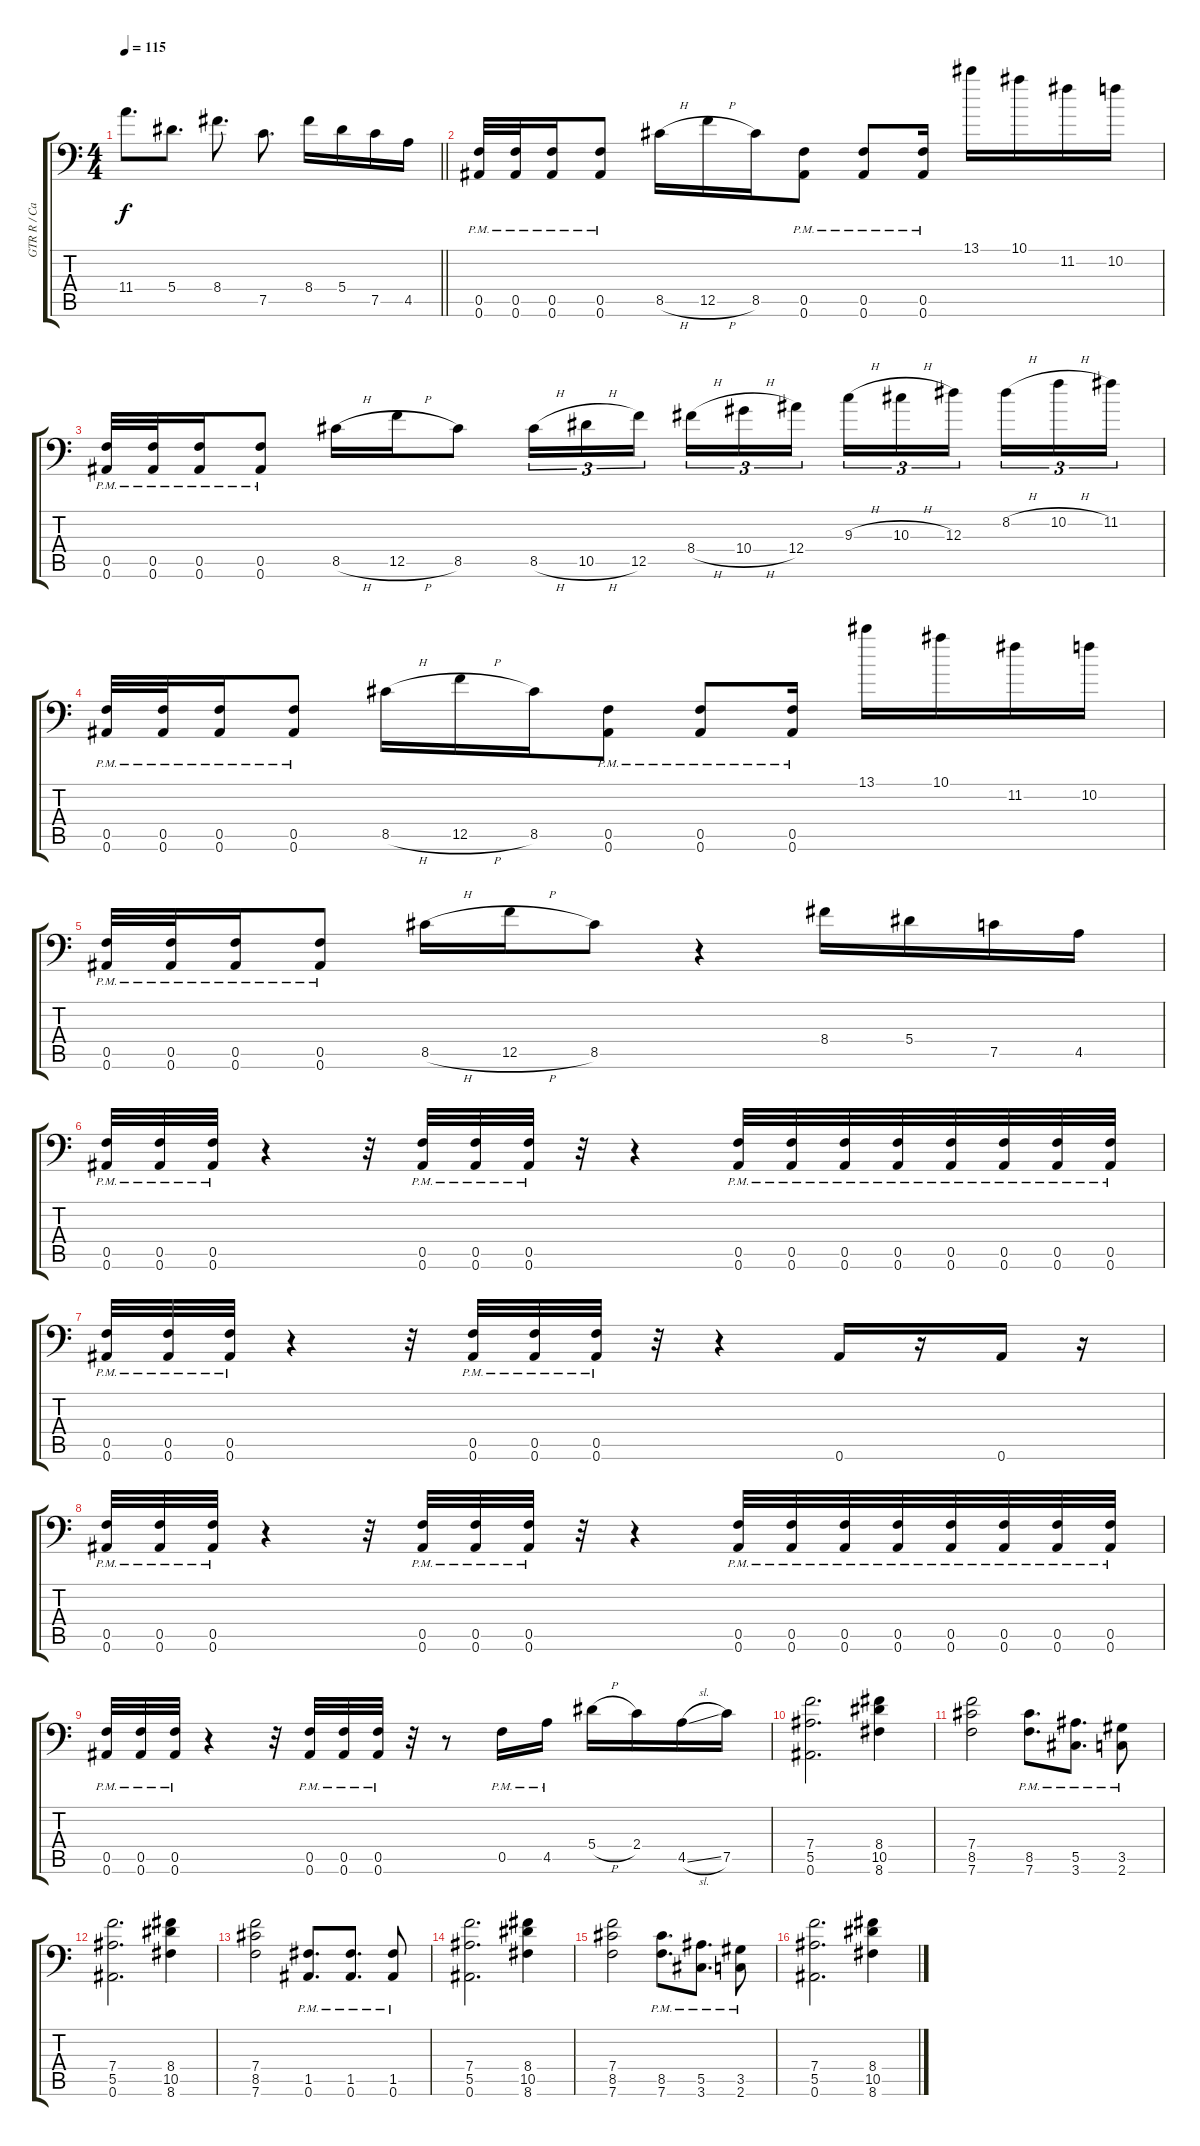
\track ("GTR R / Carlos" "GTR R / Ca") {instrument distortionguitar}
\staff {score tabs}
\tuning (C4 G3 Eb3 Bb2 F2 Bb1) {hide}
\ts (4 4)
\tempo 115
\clef f4
\barLineRight lightlight
\ks c
11.4.8{d dy f} 5.4.8{d} 8.4.8{d} 7.5.8{d} 8.4.16 5.4.16 7.5.16 4.5.16 |
(0.5{pm} 0.6{pm}).32 (0.5{pm} 0.6{pm}).32 (0.5{pm} 0.6{pm}).16 (0.5{pm} 0.6{pm}).8 8.5{h}.16 12.5{h}.16 8.5.16 (0.5{pm} 0.6{pm}).8 (0.5{pm} 0.6{pm}).8 (0.5{pm} 0.6{pm}).16 13.1.16 10.1.16 11.2.16 10.2.16 |
(0.5{pm} 0.6{pm}).32 (0.5{pm} 0.6{pm}).32 (0.5{pm} 0.6{pm}).16 (0.5{pm} 0.6{pm}).8 8.5{h}.16 12.5{h}.16 8.5.8 8.5{h}.16{tu (3 2)} 10.5{h}.16{tu (3 2)} 12.5.16{tu (3 2) beam splitsecondary} 8.4{h}.16{tu (3 2)} 10.4{h}.16{tu (3 2)} 12.4.16{tu (3 2)} 9.3{h}.16{tu (3 2)} 10.3{h}.16{tu (3 2)} 12.3.16{tu (3 2) beam splitsecondary} 8.2{h}.16{tu (3 2)} 10.2{h}.16{tu (3 2)} 11.2.16{tu (3 2)} |
(0.5{pm} 0.6{pm}).32 (0.5{pm} 0.6{pm}).32 (0.5{pm} 0.6{pm}).16 (0.5{pm} 0.6{pm}).8 8.5{h}.16 12.5{h}.16 8.5.16 (0.5{pm} 0.6{pm}).8 (0.5{pm} 0.6{pm}).8 (0.5{pm} 0.6{pm}).16 13.1.16 10.1.16 11.2.16 10.2.16 |
(0.5{pm} 0.6{pm}).32 (0.5{pm} 0.6{pm}).32 (0.5{pm} 0.6{pm}).16 (0.5{pm} 0.6{pm}).8 8.5{h}.16 12.5{h}.16 8.5.8 r.4 8.4.16 5.4.16 7.5.16 4.5.16 |
(0.5{pm} 0.6{pm}).32 (0.5{pm} 0.6{pm}).32 (0.5{pm} 0.6{pm}).32 r.4 r.32 (0.5{pm} 0.6{pm}).32 (0.5{pm} 0.6{pm}).32 (0.5{pm} 0.6{pm}).32 r.32 r.4 (0.5{pm} 0.6{pm}).32 (0.5{pm} 0.6{pm}).32 (0.5{pm} 0.6{pm}).32 (0.5{pm} 0.6{pm}).32 (0.5{pm} 0.6{pm}).32 (0.5{pm} 0.6{pm}).32 (0.5{pm} 0.6{pm}).32 (0.5{pm} 0.6{pm}).32 |
(0.5{pm} 0.6{pm}).32 (0.5{pm} 0.6{pm}).32 (0.5{pm} 0.6{pm}).32 r.4 r.32 (0.5{pm} 0.6{pm}).32 (0.5{pm} 0.6{pm}).32 (0.5{pm} 0.6{pm}).32 r.32 r.4 0.6.16 r.16 0.6.16 r.16 |
(0.5{pm} 0.6{pm}).32 (0.5{pm} 0.6{pm}).32 (0.5{pm} 0.6{pm}).32 r.4 r.32 (0.5{pm} 0.6{pm}).32 (0.5{pm} 0.6{pm}).32 (0.5{pm} 0.6{pm}).32 r.32 r.4 (0.5{pm} 0.6{pm}).32 (0.5{pm} 0.6{pm}).32 (0.5{pm} 0.6{pm}).32 (0.5{pm} 0.6{pm}).32 (0.5{pm} 0.6{pm}).32 (0.5{pm} 0.6{pm}).32 (0.5{pm} 0.6{pm}).32 (0.5{pm} 0.6{pm}).32 |
(0.5{pm} 0.6{pm}).32 (0.5{pm} 0.6{pm}).32 (0.5{pm} 0.6{pm}).32 r.4 r.32 (0.5{pm} 0.6{pm}).32 (0.5{pm} 0.6{pm}).32 (0.5{pm} 0.6{pm}).32 r.32 r.8 0.5{pm}.16 4.5{pm}.16 5.4{h}.16 2.4.16 4.5{sl}.16 7.5.16 |
(7.4 5.5 0.6).2{d} (8.4 10.5 8.6).4 |
(7.4 8.5 7.6).2 (8.5{pm} 7.6{pm}).8{d} (5.5{pm} 3.6{pm}).8{d} (3.5{pm} 2.6{pm}).8 |
(7.4 5.5 0.6).2{d} (8.4 10.5 8.6).4 |
(7.4 8.5 7.6).2 (1.5{pm} 0.6{pm}).8{d} (1.5{pm} 0.6{pm}).8{d} (1.5{pm} 0.6{pm}).8 |
(7.4 5.5 0.6).2{d} (8.4 10.5 8.6).4 |
(7.4 8.5 7.6).2 (8.5{pm} 7.6{pm}).8{d} (5.5{pm} 3.6{pm}).8{d} (3.5{pm} 2.6{pm}).8 |
(7.4 5.5 0.6).2{d} (8.4 10.5 8.6).4
